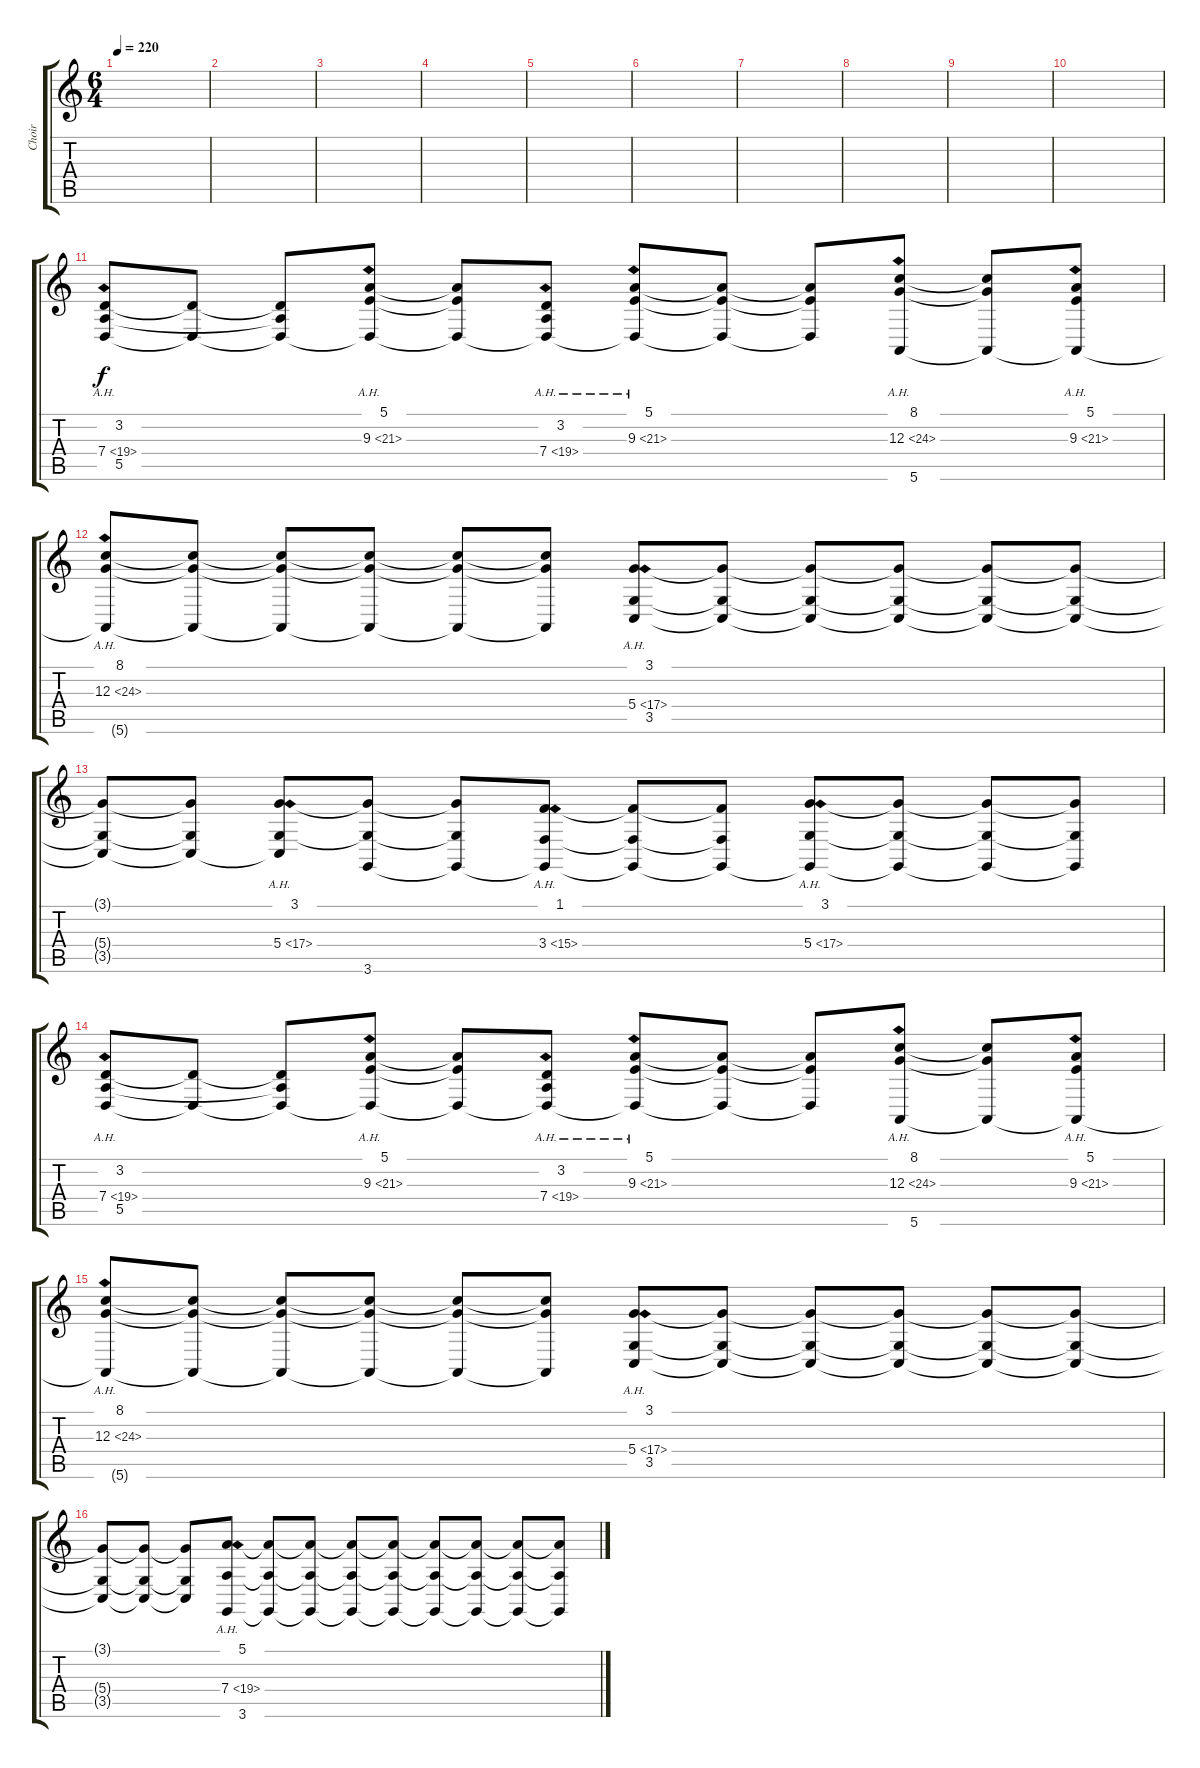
\track ("Choir" "Choir") {instrument choiraahs}
\staff {score tabs}
\tuning (E4 B3 G3 D3 A2 E2) {hide}
\ts (6 4)
\tempo 220
\clef g2
\ks c
|
|
|
|
|
|
|
|
|
|
(3.2 7.4{ah 12} 5.5).8 (3.2{t} 5.5{t}).8 (3.2{t} 7.4{t} 5.5{t}).8 (5.1 9.3{ah 12} 5.5{t}).8 (5.1{t} 9.3{t} 5.5{t}).8 (3.2 7.4{ah 12} 5.5{t}).8 (5.1 9.3{ah 12} 5.5{t}).8 (5.1{t} 9.3{t} 5.5{t}).8 (5.1{t} 9.3{t} 5.5{t}).8 (8.1 12.3{ah 12} 5.6).8 (8.1{t} 12.3{t} 5.6{t}).8 (5.1 9.3{ah 12} 5.6{t}).8 |
(8.1 12.3{ah 12} 5.6{t}).8 (8.1{t} 12.3{t} 5.6{t}).8 (8.1{t} 12.3{t} 5.6{t}).8 (8.1{t} 12.3{t} 5.6{t}).8 (8.1{t} 12.3{t} 5.6{t}).8 (8.1{t} 12.3{t} 5.6{t}).8 (3.1 5.4{ah 12} 3.5).8 (3.1{t} 5.4{t} 3.5{t}).8 (3.1{t} 5.4{t} 3.5{t}).8 (3.1{t} 5.4{t} 3.5{t}).8 (3.1{t} 5.4{t} 3.5{t}).8 (3.1{t} 5.4{t} 3.5{t}).8 |
(3.1{t} 5.4{t} 3.5{t}).8 (3.1{t} 5.4{t} 3.5{t}).8 (3.1 5.4{ah 12} 3.5{t}).8 (3.1{t} 5.4{t} 3.6).8 (3.1{t} 5.4{t} 3.6{t}).8 (1.1 3.4{ah 12} 3.6{t}).8 (1.1{t} 3.4{t} 3.6{t}).8 (1.1{t} 3.4{t} 3.6{t}).8 (3.1 5.4{ah 12} 3.6{t}).8 (3.1{t} 5.4{t} 3.6{t}).8 (3.1{t} 5.4{t} 3.6{t}).8 (3.1{t} 5.4{t} 3.6{t}).8 |
(3.2 7.4{ah 12} 5.5).8 (3.2{t} 5.5{t}).8 (3.2{t} 7.4{t} 5.5{t}).8 (5.1 9.3{ah 12} 5.5{t}).8 (5.1{t} 9.3{t} 5.5{t}).8 (3.2 7.4{ah 12} 5.5{t}).8 (5.1 9.3{ah 12} 5.5{t}).8 (5.1{t} 9.3{t} 5.5{t}).8 (5.1{t} 9.3{t} 5.5{t}).8 (8.1 12.3{ah 12} 5.6).8 (8.1{t} 12.3{t} 5.6{t}).8 (5.1 9.3{ah 12} 5.6{t}).8 |
(8.1 12.3{ah 12} 5.6{t}).8 (8.1{t} 12.3{t} 5.6{t}).8 (8.1{t} 12.3{t} 5.6{t}).8 (8.1{t} 12.3{t} 5.6{t}).8 (8.1{t} 12.3{t} 5.6{t}).8 (8.1{t} 12.3{t} 5.6{t}).8 (3.1 5.4{ah 12} 3.5).8 (3.1{t} 5.4{t} 3.5{t}).8 (3.1{t} 5.4{t} 3.5{t}).8 (3.1{t} 5.4{t} 3.5{t}).8 (3.1{t} 5.4{t} 3.5{t}).8 (3.1{t} 5.4{t} 3.5{t}).8 |
(3.1{t} 5.4{t} 3.5{t}).8 (3.1{t} 5.4{t} 3.5{t}).8 (3.1{t} 5.4{t} 3.5{t}).8 (5.1 7.4{ah 12} 3.6).8 (5.1{t} 7.4{t} 3.6{t}).8 (5.1{t} 7.4{t} 3.6{t}).8 (5.1{t} 7.4{t} 3.6{t}).8 (5.1{t} 7.4{t} 3.6{t}).8 (5.1{t} 7.4{t} 3.6{t}).8 (5.1{t} 7.4{t} 3.6{t}).8 (5.1{t} 7.4{t} 3.6{t}).8 (5.1{t} 7.4{t} 3.6{t}).8
